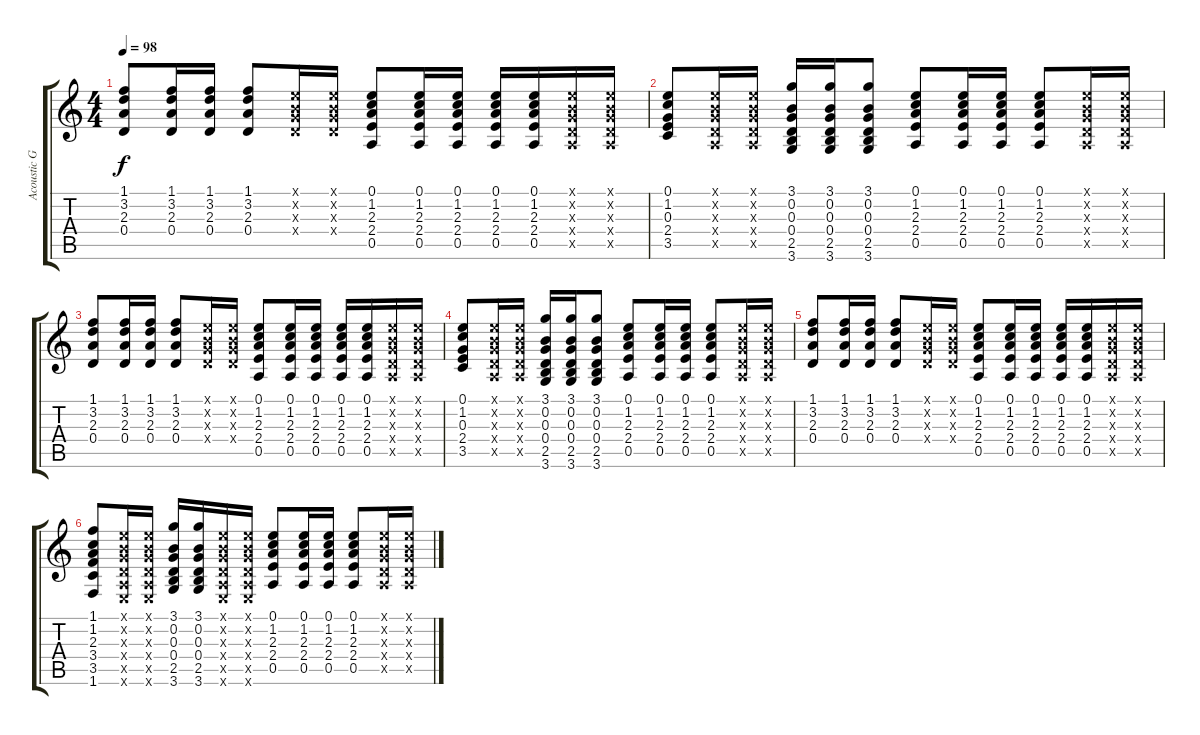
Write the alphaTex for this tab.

\track ("Acoustic Guitar II" "Acoustic G") {instrument acousticguitarnylon}
\staff {score tabs}
\tuning (E4 B3 G3 D3 A2 E2) {hide}
\ts (4 4)
\tempo 98
\clef g2
\ks c
(1.1 3.2 2.3 0.4).8{dy f} (1.1 3.2 2.3 0.4).16 (1.1 3.2 2.3 0.4).16 (1.1 3.2 2.3 0.4).8 (0.1{x} 0.2{x} 0.3{x} 0.4{x}).16 (0.1{x} 0.2{x} 0.3{x} 0.4{x}).16 (0.1 1.2 2.3 2.4 0.5).8 (0.1 1.2 2.3 2.4 0.5).16 (0.1 1.2 2.3 2.4 0.5).16 (0.1 1.2 2.3 2.4 0.5).16 (0.1 1.2 2.3 2.4 0.5).16 (0.1{x} 0.2{x} 0.3{x} 0.4{x} 0.5{x}).16 (0.1{x} 0.2{x} 0.3{x} 0.4{x} 0.5{x}).16 |
(0.1 1.2 0.3 2.4 3.5).8 (0.1{x} 0.2{x} 0.3{x} 0.4{x} 0.5{x}).16 (0.1{x} 0.2{x} 0.3{x} 0.4{x} 0.5{x}).16 (3.1 0.2 0.3 0.4 2.5 3.6).16 (3.1 0.2 0.3 0.4 2.5 3.6).16 (3.1 0.2 0.3 0.4 2.5 3.6).8 (0.1 1.2 2.3 2.4 0.5).8 (0.1 1.2 2.3 2.4 0.5).16 (0.1 1.2 2.3 2.4 0.5).16 (0.1 1.2 2.3 2.4 0.5).8 (0.1{x} 0.2{x} 0.3{x} 0.4{x} 0.5{x}).16 (0.1{x} 0.2{x} 0.3{x} 0.4{x} 0.5{x}).16 |
(1.1 3.2 2.3 0.4).8 (1.1 3.2 2.3 0.4).16 (1.1 3.2 2.3 0.4).16 (1.1 3.2 2.3 0.4).8 (0.1{x} 0.2{x} 0.3{x} 0.4{x}).16 (0.1{x} 0.2{x} 0.3{x} 0.4{x}).16 (0.1 1.2 2.3 2.4 0.5).8 (0.1 1.2 2.3 2.4 0.5).16 (0.1 1.2 2.3 2.4 0.5).16 (0.1 1.2 2.3 2.4 0.5).16 (0.1 1.2 2.3 2.4 0.5).16 (0.1{x} 0.2{x} 0.3{x} 0.4{x} 0.5{x}).16 (0.1{x} 0.2{x} 0.3{x} 0.4{x} 0.5{x}).16 |
(0.1 1.2 0.3 2.4 3.5).8{volume 0} (0.1{x} 0.2{x} 0.3{x} 0.4{x} 0.5{x}).16 (0.1{x} 0.2{x} 0.3{x} 0.4{x} 0.5{x}).16 (3.1 0.2 0.3 0.4 2.5 3.6).16 (3.1 0.2 0.3 0.4 2.5 3.6).16 (3.1 0.2 0.3 0.4 2.5 3.6).8 (0.1 1.2 2.3 2.4 0.5).8 (0.1 1.2 2.3 2.4 0.5).16 (0.1 1.2 2.3 2.4 0.5).16 (0.1 1.2 2.3 2.4 0.5).8 (0.1{x} 0.2{x} 0.3{x} 0.4{x} 0.5{x}).16 (0.1{x} 0.2{x} 0.3{x} 0.4{x} 0.5{x}).16 |
(1.1 3.2 2.3 0.4).8 (1.1 3.2 2.3 0.4).16 (1.1 3.2 2.3 0.4).16 (1.1 3.2 2.3 0.4).8 (0.1{x} 0.2{x} 0.3{x} 0.4{x}).16 (0.1{x} 0.2{x} 0.3{x} 0.4{x}).16 (0.1 1.2 2.3 2.4 0.5).8 (0.1 1.2 2.3 2.4 0.5).16 (0.1 1.2 2.3 2.4 0.5).16 (0.1 1.2 2.3 2.4 0.5).16 (0.1 1.2 2.3 2.4 0.5).16 (0.1{x} 0.2{x} 0.3{x} 0.4{x} 0.5{x}).16 (0.1{x} 0.2{x} 0.3{x} 0.4{x} 0.5{x}).16 |
(1.1 1.2 2.3 3.4 3.5 1.6).8 (0.1{x} 0.2{x} 0.3{x} 0.4{x} 0.5{x} 0.6{x}).16 (0.1{x} 0.2{x} 0.3{x} 0.4{x} 0.5{x} 0.6{x}).16 (3.1 0.2 0.3 0.4 2.5 3.6).16 (3.1 0.2 0.3 0.4 2.5 3.6).16 (0.1{x} 0.2{x} 0.3{x} 0.4{x} 0.5{x} 0.6{x}).16 (0.1{x} 0.2{x} 0.3{x} 0.4{x} 0.5{x} 0.6{x}).16 (0.1 1.2 2.3 2.4 0.5).8 (0.1 1.2 2.3 2.4 0.5).16 (0.1 1.2 2.3 2.4 0.5).16 (0.1 1.2 2.3 2.4 0.5).8 (0.1{x} 0.2{x} 0.3{x} 0.4{x} 0.5{x}).16 (0.1{x} 0.2{x} 0.3{x} 0.4{x} 0.5{x}).16
